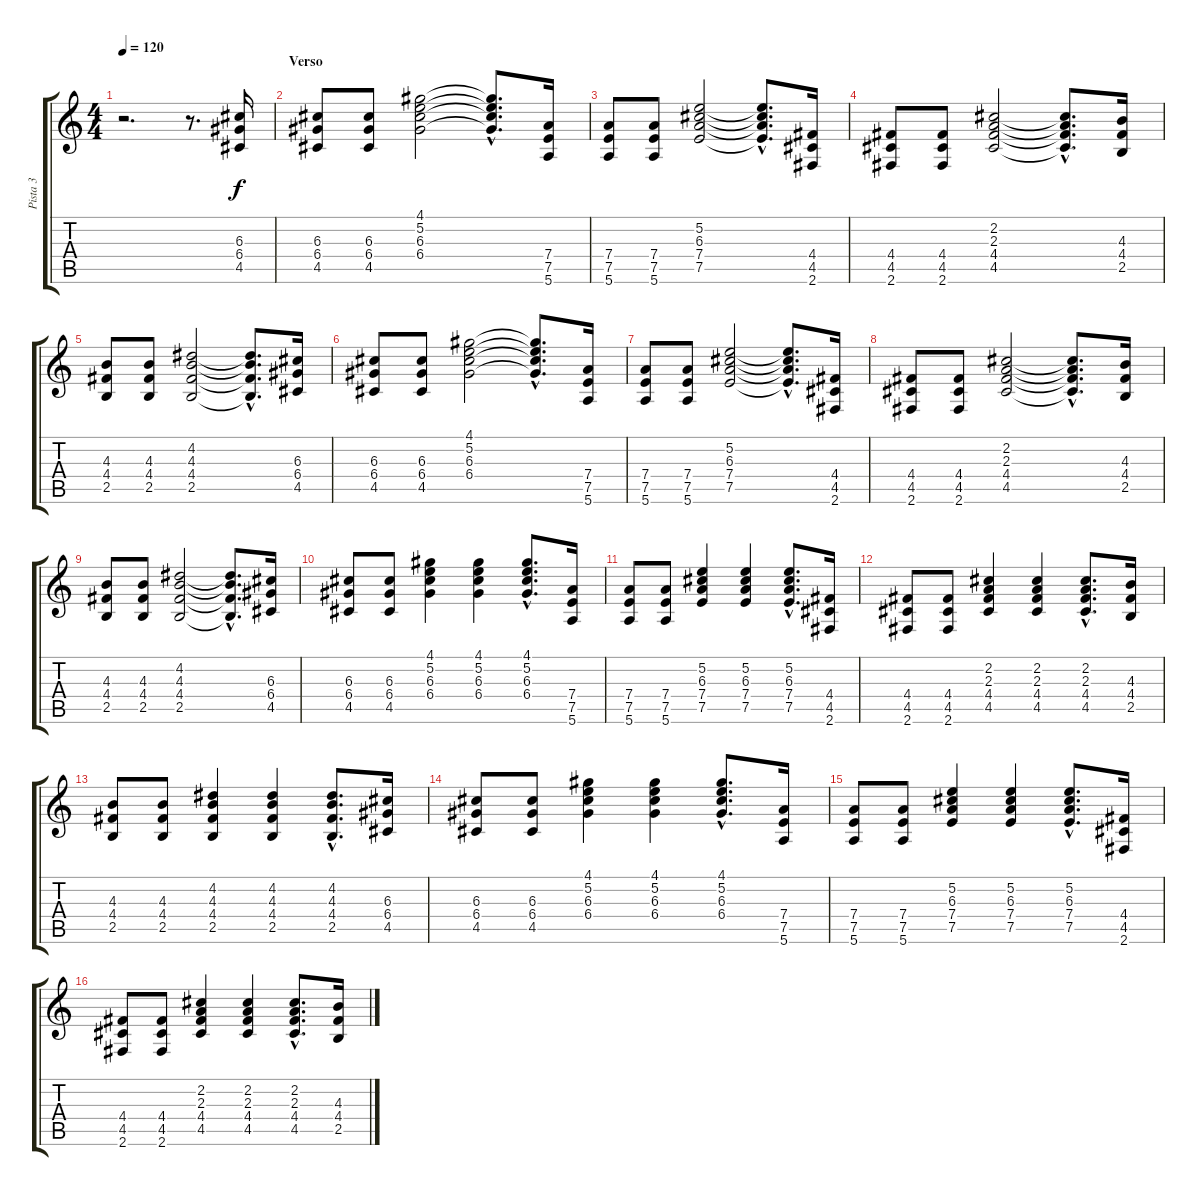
\track ("Pista 3" "Pista 3") {instrument distortionguitar}
\staff {score tabs}
\tuning (E4 B3 G3 D3 A2 E2) {hide}
\ts (4 4)
\tempo 120
\clef g2
\ks c
r.2{d dy f} r.8{d} (6.3 6.4 4.5).16 |
\section ("" "Verso")
(6.3 6.4 4.5).8 (6.3 6.4 4.5).8 (4.1 5.2 6.3 6.4).2 (4.1{hac t} 5.2{hac t} 6.3{hac t} 6.4{hac t}).8{d} (7.4 7.5 5.6).16 |
(7.4 7.5 5.6).8 (7.4 7.5 5.6).8 (5.2 6.3 7.4 7.5).2 (5.2{hac t} 6.3{hac t} 7.4{hac t} 7.5{hac t}).8{d} (4.4 4.5 2.6).16 |
(4.4 4.5 2.6).8 (4.4 4.5 2.6).8 (2.2 2.3 4.4 4.5).2 (2.2{hac t} 2.3{hac t} 4.4{hac t} 4.5{hac t}).8{d} (4.3 4.4 2.5).16 |
(4.3 4.4 2.5).8 (4.3 4.4 2.5).8 (4.2 4.3 4.4 2.5).2 (4.2{hac t} 4.3{hac t} 4.4{hac t} 2.5{hac t}).8{d} (6.3 6.4 4.5).16 |
(6.3 6.4 4.5).8 (6.3 6.4 4.5).8 (4.1 5.2 6.3 6.4).2 (4.1{hac t} 5.2{hac t} 6.3{hac t} 6.4{hac t}).8{d} (7.4 7.5 5.6).16 |
(7.4 7.5 5.6).8 (7.4 7.5 5.6).8 (5.2 6.3 7.4 7.5).2 (5.2{hac t} 6.3{hac t} 7.4{hac t} 7.5{hac t}).8{d} (4.4 4.5 2.6).16 |
(4.4 4.5 2.6).8 (4.4 4.5 2.6).8 (2.2 2.3 4.4 4.5).2 (2.2{hac t} 2.3{hac t} 4.4{hac t} 4.5{hac t}).8{d} (4.3 4.4 2.5).16 |
(4.3 4.4 2.5).8 (4.3 4.4 2.5).8 (4.2 4.3 4.4 2.5).2 (4.2{hac t} 4.3{hac t} 4.4{hac t} 2.5{hac t}).8{d} (6.3 6.4 4.5).16 |
(6.3 6.4 4.5).8 (6.3 6.4 4.5).8 (4.1 5.2 6.3 6.4).4 (4.1 5.2 6.3 6.4).4 (4.1{hac} 5.2{hac} 6.3{hac} 6.4{hac}).8{d} (7.4 7.5 5.6).16 |
(7.4 7.5 5.6).8 (7.4 7.5 5.6).8 (5.2 6.3 7.4 7.5).4 (5.2 6.3 7.4 7.5).4 (5.2{hac} 6.3{hac} 7.4{hac} 7.5{hac}).8{d} (4.4 4.5 2.6).16 |
(4.4 4.5 2.6).8 (4.4 4.5 2.6).8 (2.2 2.3 4.4 4.5).4 (2.2 2.3 4.4 4.5).4 (2.2{hac} 2.3{hac} 4.4{hac} 4.5{hac}).8{d} (4.3 4.4 2.5).16 |
(4.3 4.4 2.5).8 (4.3 4.4 2.5).8 (4.2 4.3 4.4 2.5).4 (4.2 4.3 4.4 2.5).4 (4.2{hac} 4.3{hac} 4.4{hac} 2.5{hac}).8{d} (6.3 6.4 4.5).16 |
(6.3 6.4 4.5).8 (6.3 6.4 4.5).8 (4.1 5.2 6.3 6.4).4 (4.1 5.2 6.3 6.4).4 (4.1{hac} 5.2{hac} 6.3{hac} 6.4{hac}).8{d} (7.4 7.5 5.6).16 |
(7.4 7.5 5.6).8 (7.4 7.5 5.6).8 (5.2 6.3 7.4 7.5).4 (5.2 6.3 7.4 7.5).4 (5.2{hac} 6.3{hac} 7.4{hac} 7.5{hac}).8{d} (4.4 4.5 2.6).16 |
(4.4 4.5 2.6).8 (4.4 4.5 2.6).8 (2.2 2.3 4.4 4.5).4 (2.2 2.3 4.4 4.5).4 (2.2{hac} 2.3{hac} 4.4{hac} 4.5{hac}).8{d} (4.3 4.4 2.5).16
